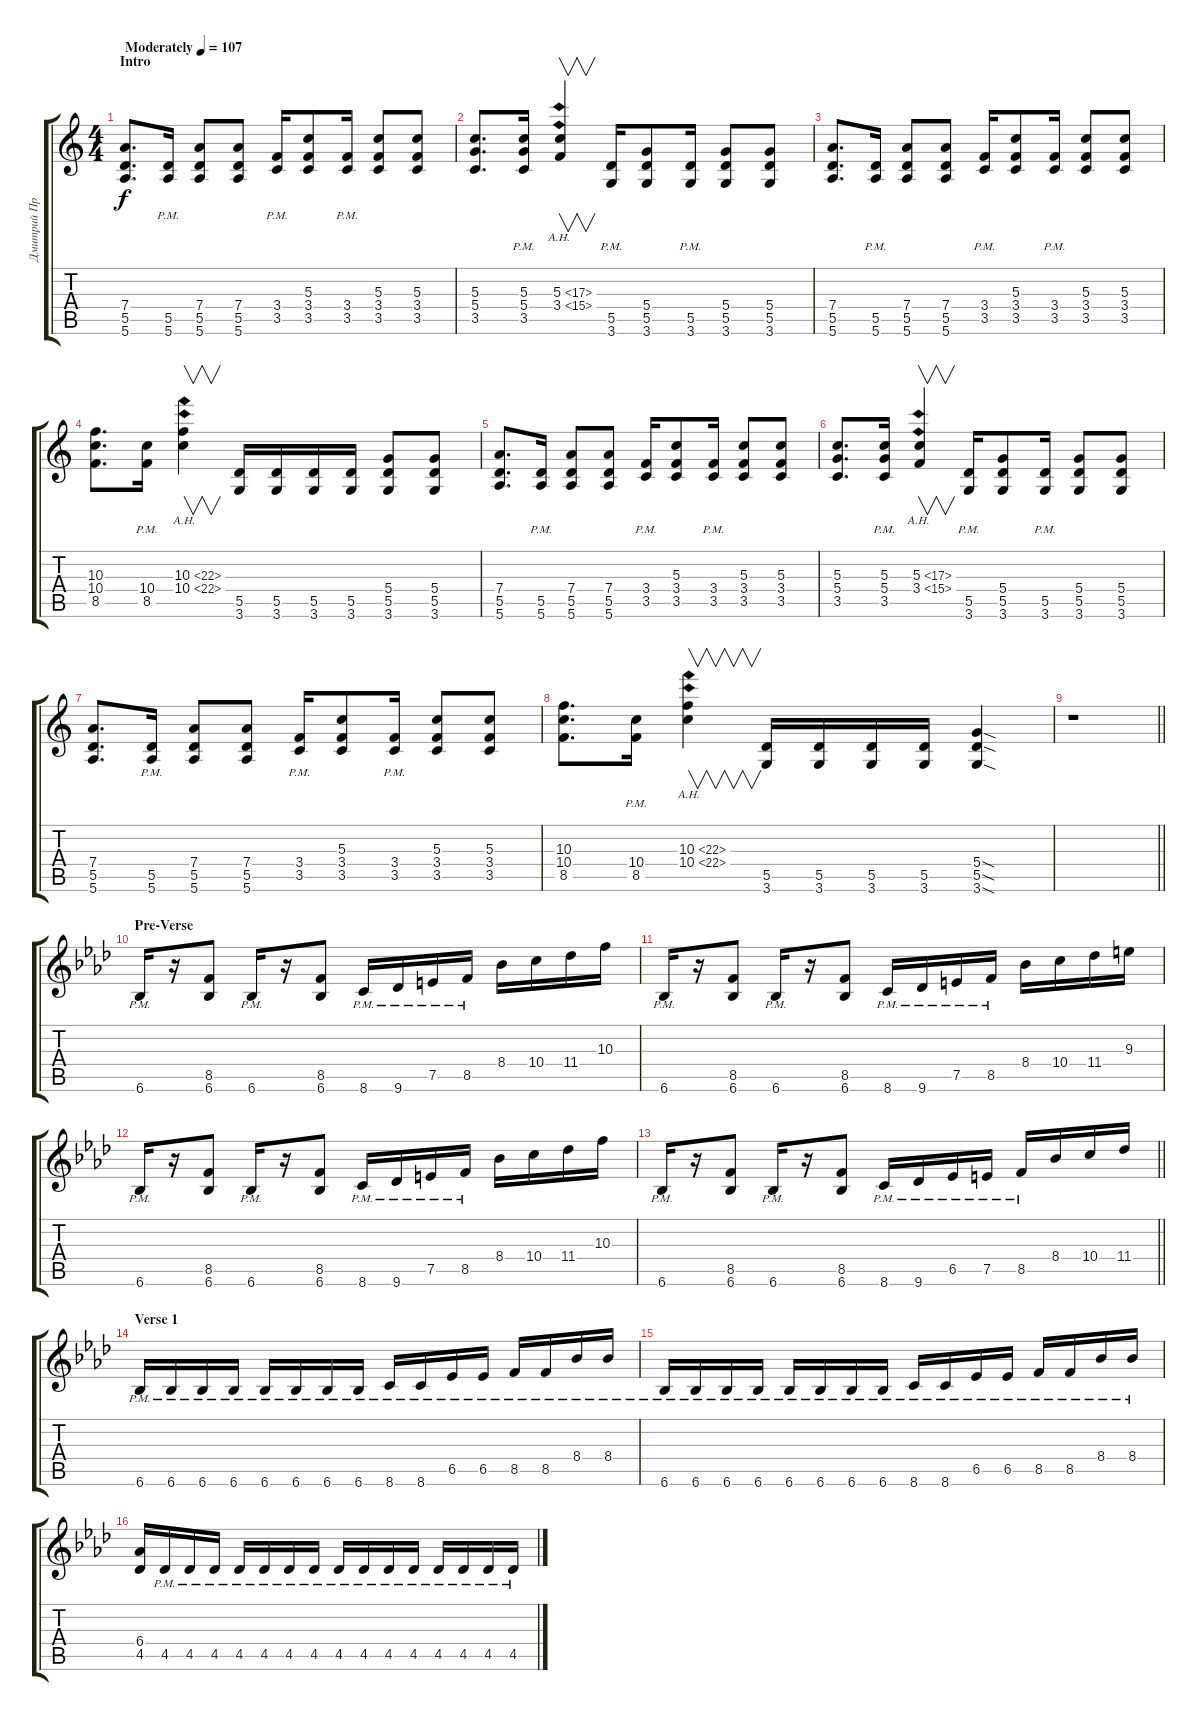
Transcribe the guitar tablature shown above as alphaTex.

\track ("Дмитрий Процко" "Дмитрий Пр") {instrument distortionguitar}
\staff {score tabs}
\tuning (E4 B3 G3 D3 A2 E2) {hide}
\ts (4 4)
\section ("" "Intro")
\tempo (107 "Moderately")
\clef g2
\ks c
(7.4 5.5 5.6).8{d dy f instrument distortionguitar} (5.5{pm} 5.6{pm}).16 (7.4 5.5 5.6).8 (7.4 5.5 5.6).8 (3.4{pm} 3.5{pm}).16 (5.3 3.4 3.5).8 (3.4{pm} 3.5{pm}).16 (5.3 3.4 3.5).8 (5.3 3.4 3.5).8 |
(5.3 5.4 3.5).8{d} (5.3 5.4{pm} 3.5{pm}).16 (5.3{ah 12} 3.4{ah 12}).4{v} (5.5{pm} 3.6{pm}).16 (5.4 5.5 3.6).8 (5.5{pm} 3.6{pm}).16 (5.4 5.5 3.6).8 (5.4 5.5 3.6).8 |
(7.4 5.5 5.6).8{d} (5.5{pm} 5.6{pm}).16 (7.4 5.5 5.6).8 (7.4 5.5 5.6).8 (3.4{pm} 3.5{pm}).16 (5.3 3.4 3.5).8 (3.4{pm} 3.5{pm}).16 (5.3 3.4 3.5).8 (5.3 3.4 3.5).8 |
(10.3 10.4 8.5).8{d} (10.4{pm} 8.5{pm}).16 (10.3{ah 12} 10.4{ah 12}).4{v} (5.5 3.6).16 (5.5 3.6).16 (5.5 3.6).16 (5.5 3.6).16 (5.4 5.5 3.6).8 (5.4 5.5 3.6).8 |
(7.4 5.5 5.6).8{d} (5.5{pm} 5.6{pm}).16 (7.4 5.5 5.6).8 (7.4 5.5 5.6).8 (3.4{pm} 3.5{pm}).16 (5.3 3.4 3.5).8 (3.4{pm} 3.5{pm}).16 (5.3 3.4 3.5).8 (5.3 3.4 3.5).8 |
(5.3 5.4 3.5).8{d} (5.3 5.4{pm} 3.5{pm}).16 (5.3{ah 12} 3.4{ah 12}).4{v} (5.5{pm} 3.6{pm}).16 (5.4 5.5 3.6).8 (5.5{pm} 3.6{pm}).16 (5.4 5.5 3.6).8 (5.4 5.5 3.6).8 |
(7.4 5.5 5.6).8{d} (5.5{pm} 5.6{pm}).16 (7.4 5.5 5.6).8 (7.4 5.5 5.6).8 (3.4{pm} 3.5{pm}).16 (5.3 3.4 3.5).8 (3.4{pm} 3.5{pm}).16 (5.3 3.4 3.5).8 (5.3 3.4 3.5).8 |
(10.3 10.4 8.5).8{d} (10.4{pm} 8.5{pm}).16 (10.3{ah 12} 10.4{ah 12}).4{v} (5.5 3.6).16 (5.5 3.6).16 (5.5 3.6).16 (5.5 3.6).16 (5.4{sod} 5.5{sod} 3.6{sod}).4 |
\barLineRight lightlight
r.1 |
\section ("" "Pre-Verse")
\ks ab
6.6{pm}.16 r.16 (8.5 6.6).8 6.6{pm}.16 r.16 (8.5 6.6).8 8.6{pm}.16 9.6{pm}.16 7.5{pm}.16 8.5{pm}.16 8.4.16 10.4.16 11.4.16 10.3.16 |
6.6{pm}.16 r.16 (8.5 6.6).8 6.6{pm}.16 r.16 (8.5 6.6).8 8.6{pm}.16 9.6{pm}.16 7.5{pm}.16 8.5{pm}.16 8.4.16 10.4.16 11.4.16 9.3.16 |
6.6{pm}.16 r.16 (8.5 6.6).8 6.6{pm}.16 r.16 (8.5 6.6).8 8.6{pm}.16 9.6{pm}.16 7.5{pm}.16 8.5{pm}.16 8.4.16 10.4.16 11.4.16 10.3.16 |
\barLineRight lightlight
6.6{pm}.16 r.16 (8.5 6.6).8 6.6{pm}.16 r.16 (8.5 6.6).8 8.6{pm}.16 9.6{pm}.16 6.5{pm}.16 7.5{pm}.16 8.5{pm}.16 8.4.16 10.4.16 11.4.16 |
\section ("" "Verse 1")
6.6{pm}.16 6.6{pm}.16 6.6{pm}.16 6.6{pm}.16 6.6{pm}.16 6.6{pm}.16 6.6{pm}.16 6.6{pm}.16 8.6{pm}.16 8.6{pm}.16 6.5{pm}.16 6.5{pm}.16 8.5{pm}.16 8.5{pm}.16 8.4{pm}.16 8.4{pm}.16 |
6.6{pm}.16 6.6{pm}.16 6.6{pm}.16 6.6{pm}.16 6.6{pm}.16 6.6{pm}.16 6.6{pm}.16 6.6{pm}.16 8.6{pm}.16 8.6{pm}.16 6.5{pm}.16 6.5{pm}.16 8.5{pm}.16 8.5{pm}.16 8.4{pm}.16 8.4{pm}.16 |
(6.4 4.5).16 4.5{pm}.16 4.5{pm}.16 4.5{pm}.16 4.5{pm}.16 4.5{pm}.16 4.5{pm}.16 4.5{pm}.16 4.5{pm}.16 4.5{pm}.16 4.5{pm}.16 4.5{pm}.16 4.5{pm}.16 4.5{pm}.16 4.5{pm}.16 4.5{pm}.16
